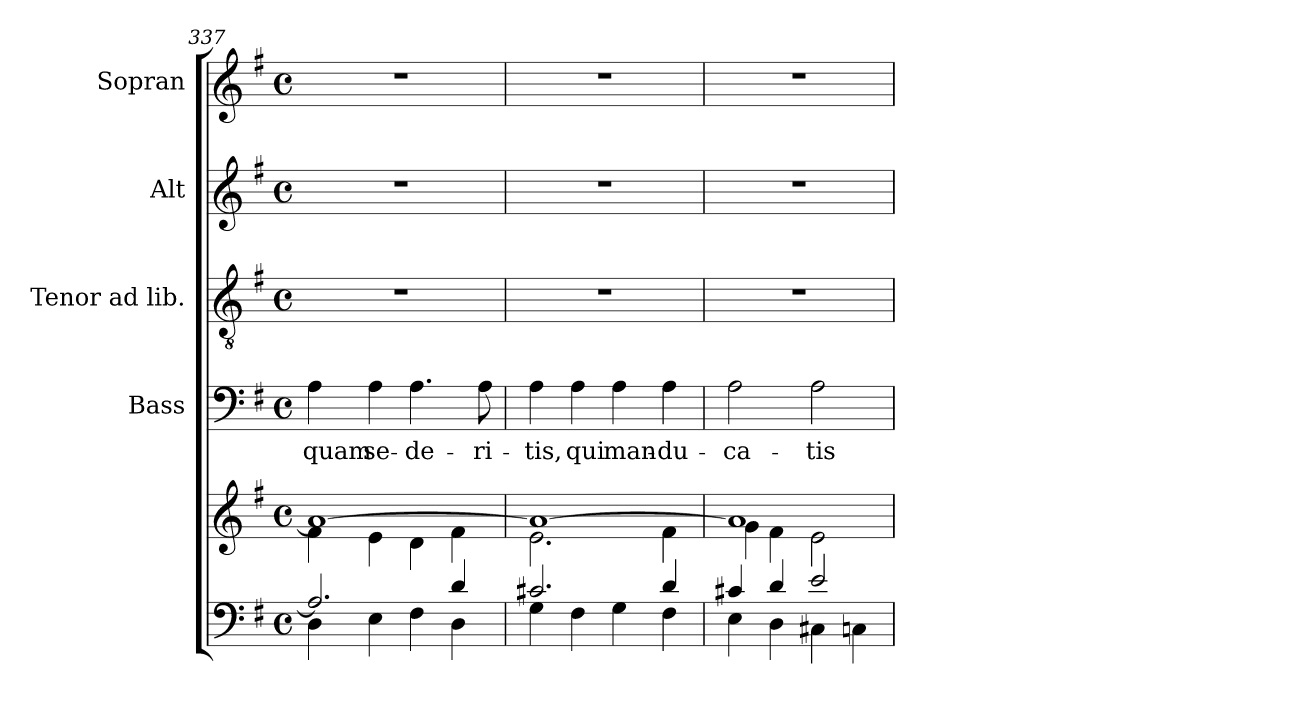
**kern	**kern	**kern	**text	**kern	**kern	**kern
*part5	*part5	*part4	*part4	*part3	*part2	*part1
*staff6	*staff5	*staff4	*staff4	*staff3	*staff2	*staff1
*	*	*I"Bass	*	*I"Tenor ad lib.	*I"Alt	*I"Sopran
*	*	*I'B.	*	*I'T.	*I'A.	*I'S.
*clefF4	*clefG2	*clefF4	*	*clefGv2	*clefG2	*clefG2
*k[f#]	*k[f#]	*k[f#]	*	*k[f#]	*k[f#]	*k[f#]
*G:	*G:	*G:	*	*G:	*G:	*G:
*M4/4	*M4/4	*M4/4	*	*M4/4	*M4/4	*M4/4
*met(c)	*met(c)	*met(c)	*	*met(c)	*met(c)	*met(c)
=337	=337	=337	=337	=337	=337	=337
*^	*^	*	*	*	*	*
!	!	!	!	!	!LO:LY:b	!	!	!
2.A/]	4D\	1a_	4f#\	4A\	-quam	1r	1r	1r
!	!	!	!	!	!LO:LY:b	!	!	!
.	4E\	.	4e\	4A\	se-	.	.	.
!	!	!	!	!	!LO:LY:b	!	!	!
.	4F#\	.	4d\	4.A\	-de-	.	.	.
4d/	4D\	.	4f#\	.	.	.	.	.
!	!	!	!	!	!LO:LY:b	!	!	!
.	.	.	.	8A\	-ri-	.	.	.
=338	=338	=338	=338	=338	=338	=338	=338	=338
!	!	!	!	!	!LO:LY:b	!	!	!
2.c#X/	4G\	1a_	2.e\	4A\	-tis,	1r	1r	1r
!	!	!	!	!	!LO:LY:b	!	!	!
.	4F#\	.	.	4A\	qui	.	.	.
!	!	!	!	!	!LO:LY:b	!	!	!
.	4G\	.	.	4A\	man-	.	.	.
!	!	!	!	!	!LO:LY:b	!	!	!
4d/	4F#\	.	4f#\	4A\	-du-	.	.	.
=339	=339	=339	=339	=339	=339	=339	=339	=339
!	!	!	!	!	!LO:LY:b	!	!	!
4c#X/	4E\	1a]	4g\	2A\	-ca-	1r	1r	1r
4d/	4D\	.	4f#\	.	.	.	.	.
!	!	!	!	!	!LO:LY:b	!	!	!
2e/	4C#X\	.	2e\	2A\	-tis	.	.	.
.	4Cn\	.	.	.	.	.	.	.
*v	*v	*	*	*	*	*	*	*
*	*v	*v	*	*	*	*	*
=	=	=	=	=	=	=
*-	*-	*-	*-	*-	*-	*-
